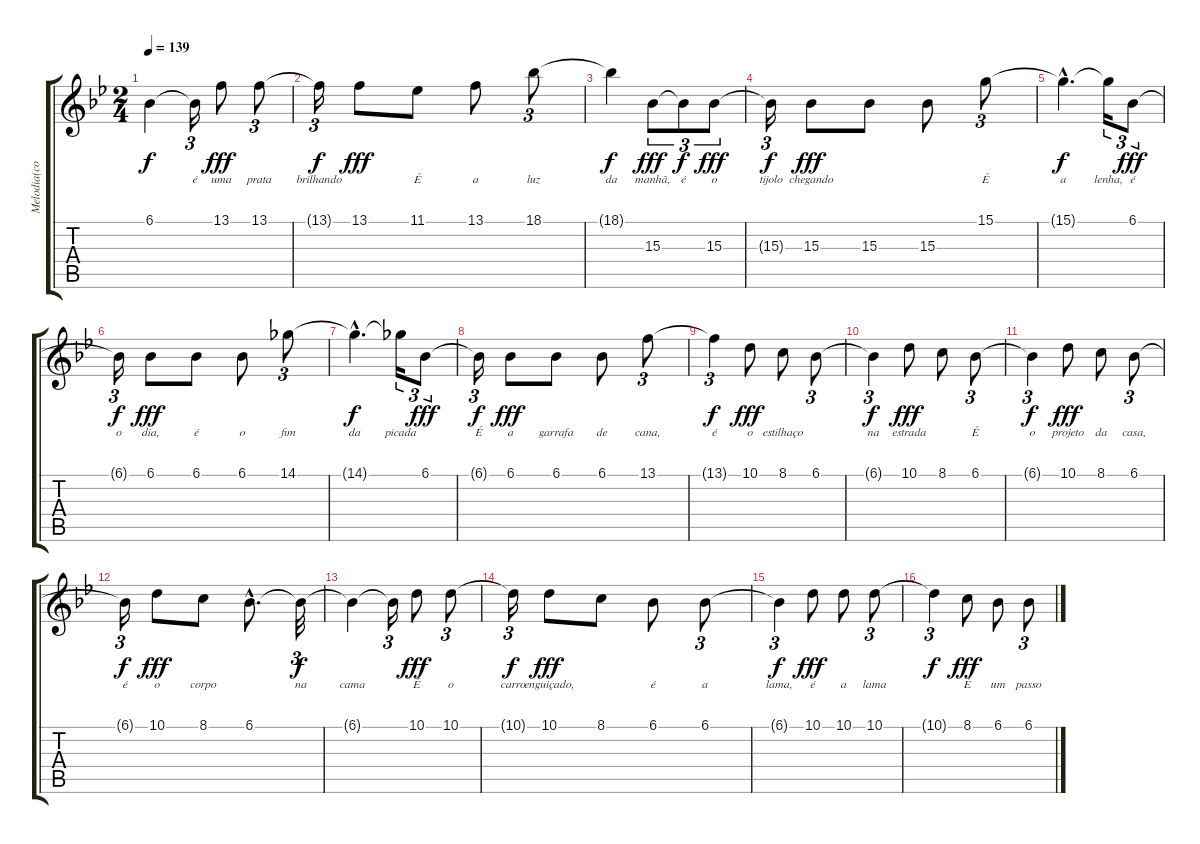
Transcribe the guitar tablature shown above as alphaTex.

\track ("Melodia(com letra)" "Melodia(co") {instrument synthstrings1}
\staff {score tabs}
\tuning (E4 B3 G3 D3 A2 E2) {hide}
\ts (2 4)
\tempo 139
\clef g2
\ks bb
6.1{t}.4{lyrics (0 "") lyrics (1 "") lyrics (2 "") lyrics (3 "") lyrics (4 "") dy f} 6.1{t}.16{tu (3 2) lyrics (0 "é") lyrics (1 "") lyrics (2 "") lyrics (3 "") lyrics (4 "")} 13.1.8{lyrics (0 "uma") lyrics (1 "") lyrics (2 "") lyrics (3 "") lyrics (4 "") dy fff} 13.1.8{tu (3 2) lyrics (0 "prata") lyrics (1 "") lyrics (2 "") lyrics (3 "") lyrics (4 "")} |
13.1{t}.16{tu (3 2) lyrics (0 "brilhando") lyrics (1 "") lyrics (2 "") lyrics (3 "") lyrics (4 "") dy f} 13.1.8{lyrics (0 "") lyrics (1 "") lyrics (2 "") lyrics (3 "") lyrics (4 "") dy fff} 11.1.8{lyrics (0 "É") lyrics (1 "") lyrics (2 "") lyrics (3 "") lyrics (4 "")} 13.1.8{lyrics (0 "a") lyrics (1 "") lyrics (2 "") lyrics (3 "") lyrics (4 "")} 18.1.8{tu (3 2) lyrics (0 "luz") lyrics (1 "") lyrics (2 "") lyrics (3 "") lyrics (4 "")} |
18.1{t}.4{lyrics (0 "da") lyrics (1 "") lyrics (2 "") lyrics (3 "") lyrics (4 "") dy f} 15.3.8{tu (3 2) lyrics (0 "manhã,") lyrics (1 "") lyrics (2 "") lyrics (3 "") lyrics (4 "") dy fff} 15.3{t}.8{tu (3 2) lyrics (0 "é") lyrics (1 "") lyrics (2 "") lyrics (3 "") lyrics (4 "") dy f} 15.3.8{tu (3 2) lyrics (0 "o") lyrics (1 "") lyrics (2 "") lyrics (3 "") lyrics (4 "") dy fff} |
15.3{t}.16{tu (3 2) lyrics (0 "tijolo") lyrics (1 "") lyrics (2 "") lyrics (3 "") lyrics (4 "") dy f} 15.3.8{lyrics (0 "chegando") lyrics (1 "") lyrics (2 "") lyrics (3 "") lyrics (4 "") dy fff} 15.3.8{lyrics (0 "") lyrics (1 "") lyrics (2 "") lyrics (3 "") lyrics (4 "")} 15.3.8{lyrics (0 "") lyrics (1 "") lyrics (2 "") lyrics (3 "") lyrics (4 "")} 15.1.8{tu (3 2) lyrics (0 "É") lyrics (1 "") lyrics (2 "") lyrics (3 "") lyrics (4 "")} |
15.1{hac t}.4{d lyrics (0 "a") lyrics (1 "") lyrics (2 "") lyrics (3 "") lyrics (4 "") dy f} 15.1{t}.16{tu (3 2) lyrics (0 "lenha,") lyrics (1 "") lyrics (2 "") lyrics (3 "") lyrics (4 "")} 6.1.8{tu (3 2) lyrics (0 "é") lyrics (1 "") lyrics (2 "") lyrics (3 "") lyrics (4 "") dy fff} |
6.1{t}.16{tu (3 2) lyrics (0 "o") lyrics (1 "") lyrics (2 "") lyrics (3 "") lyrics (4 "") dy f} 6.1.8{lyrics (0 "dia,") lyrics (1 "") lyrics (2 "") lyrics (3 "") lyrics (4 "") dy fff} 6.1.8{lyrics (0 "é") lyrics (1 "") lyrics (2 "") lyrics (3 "") lyrics (4 "")} 6.1.8{lyrics (0 "o") lyrics (1 "") lyrics (2 "") lyrics (3 "") lyrics (4 "")} 14.1.8{tu (3 2) lyrics (0 "fim") lyrics (1 "") lyrics (2 "") lyrics (3 "") lyrics (4 "")} |
14.1{hac t}.4{d lyrics (0 "da") lyrics (1 "") lyrics (2 "") lyrics (3 "") lyrics (4 "") dy f} 14.1{t}.16{tu (3 2) lyrics (0 "picada") lyrics (1 "") lyrics (2 "") lyrics (3 "") lyrics (4 "")} 6.1.8{tu (3 2) lyrics (0 "") lyrics (1 "") lyrics (2 "") lyrics (3 "") lyrics (4 "") dy fff} |
6.1{t}.16{tu (3 2) lyrics (0 "É") lyrics (1 "") lyrics (2 "") lyrics (3 "") lyrics (4 "") dy f} 6.1.8{lyrics (0 "a") lyrics (1 "") lyrics (2 "") lyrics (3 "") lyrics (4 "") dy fff} 6.1.8{lyrics (0 "garrafa") lyrics (1 "") lyrics (2 "") lyrics (3 "") lyrics (4 "")} 6.1.8{lyrics (0 "de") lyrics (1 "") lyrics (2 "") lyrics (3 "") lyrics (4 "")} 13.1.8{tu (3 2) lyrics (0 "cana,") lyrics (1 "") lyrics (2 "") lyrics (3 "") lyrics (4 "")} |
13.1{t}.4{tu (3 2) lyrics (0 "é") lyrics (1 "") lyrics (2 "") lyrics (3 "") lyrics (4 "") dy f} 10.1.8{lyrics (0 "o") lyrics (1 "") lyrics (2 "") lyrics (3 "") lyrics (4 "") dy fff} 8.1.8{lyrics (0 "estilhaço") lyrics (1 "") lyrics (2 "") lyrics (3 "") lyrics (4 "")} 6.1.8{tu (3 2) lyrics (0 "") lyrics (1 "") lyrics (2 "") lyrics (3 "") lyrics (4 "")} |
6.1{t}.4{tu (3 2) lyrics (0 "na") lyrics (1 "") lyrics (2 "") lyrics (3 "") lyrics (4 "") dy f} 10.1.8{lyrics (0 "estrada") lyrics (1 "") lyrics (2 "") lyrics (3 "") lyrics (4 "") dy fff} 8.1.8{lyrics (0 "") lyrics (1 "") lyrics (2 "") lyrics (3 "") lyrics (4 "")} 6.1.8{tu (3 2) lyrics (0 "É") lyrics (1 "") lyrics (2 "") lyrics (3 "") lyrics (4 "")} |
6.1{t}.4{tu (3 2) lyrics (0 "o") lyrics (1 "") lyrics (2 "") lyrics (3 "") lyrics (4 "") dy f} 10.1.8{lyrics (0 "projeto") lyrics (1 "") lyrics (2 "") lyrics (3 "") lyrics (4 "") dy fff} 8.1.8{lyrics (0 "da") lyrics (1 "") lyrics (2 "") lyrics (3 "") lyrics (4 "")} 6.1.8{tu (3 2) lyrics (0 "casa,") lyrics (1 "") lyrics (2 "") lyrics (3 "") lyrics (4 "")} |
6.1{t}.16{tu (3 2) lyrics (0 "é") lyrics (1 "") lyrics (2 "") lyrics (3 "") lyrics (4 "") dy f} 10.1.8{lyrics (0 "o") lyrics (1 "") lyrics (2 "") lyrics (3 "") lyrics (4 "") dy fff} 8.1.8{lyrics (0 "corpo") lyrics (1 "") lyrics (2 "") lyrics (3 "") lyrics (4 "")} 6.1{hac}.8{d lyrics (0 "") lyrics (1 "") lyrics (2 "") lyrics (3 "") lyrics (4 "")} 6.1{t}.32{tu (3 2) lyrics (0 "na") lyrics (1 "") lyrics (2 "") lyrics (3 "") lyrics (4 "") dy f} |
6.1{t}.4{lyrics (0 "cama") lyrics (1 "") lyrics (2 "") lyrics (3 "") lyrics (4 "")} 6.1{t}.16{tu (3 2) lyrics (0 "") lyrics (1 "") lyrics (2 "") lyrics (3 "") lyrics (4 "")} 10.1.8{lyrics (0 "É") lyrics (1 "") lyrics (2 "") lyrics (3 "") lyrics (4 "") dy fff} 10.1.8{tu (3 2) lyrics (0 "o") lyrics (1 "") lyrics (2 "") lyrics (3 "") lyrics (4 "")} |
10.1{t}.16{tu (3 2) lyrics (0 "carro") lyrics (1 "") lyrics (2 "") lyrics (3 "") lyrics (4 "") dy f} 10.1.8{lyrics (0 "enguiçado,") lyrics (1 "") lyrics (2 "") lyrics (3 "") lyrics (4 "") dy fff} 8.1.8{lyrics (0 "") lyrics (1 "") lyrics (2 "") lyrics (3 "") lyrics (4 "")} 6.1.8{lyrics (0 "é") lyrics (1 "") lyrics (2 "") lyrics (3 "") lyrics (4 "")} 6.1.8{tu (3 2) lyrics (0 "a") lyrics (1 "") lyrics (2 "") lyrics (3 "") lyrics (4 "")} |
6.1{t}.4{tu (3 2) lyrics (0 "lama,") lyrics (1 "") lyrics (2 "") lyrics (3 "") lyrics (4 "") dy f} 10.1.8{lyrics (0 "é") lyrics (1 "") lyrics (2 "") lyrics (3 "") lyrics (4 "") dy fff} 10.1.8{lyrics (0 "a") lyrics (1 "") lyrics (2 "") lyrics (3 "") lyrics (4 "")} 10.1.8{tu (3 2) lyrics (0 "lama") lyrics (1 "") lyrics (2 "") lyrics (3 "") lyrics (4 "")} |
10.1{t}.4{tu (3 2) lyrics (0 "") lyrics (1 "") lyrics (2 "") lyrics (3 "") lyrics (4 "") dy f} 8.1.8{lyrics (0 "É") lyrics (1 "") lyrics (2 "") lyrics (3 "") lyrics (4 "") dy fff} 6.1.8{lyrics (0 "um") lyrics (1 "") lyrics (2 "") lyrics (3 "") lyrics (4 "")} 6.1.8{tu (3 2) lyrics (0 "passo") lyrics (1 "") lyrics (2 "") lyrics (3 "") lyrics (4 "")}
